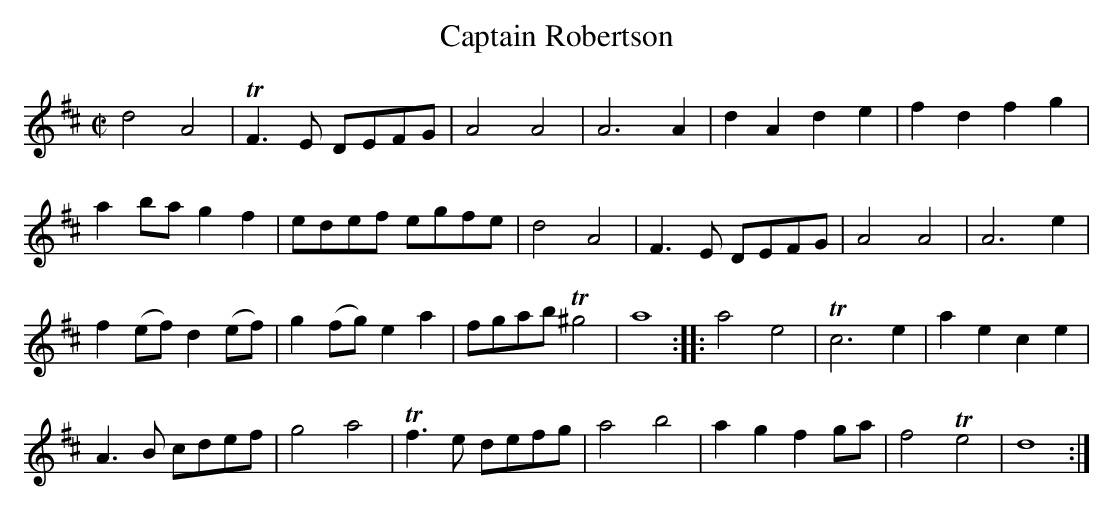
X:1
T:Captain Robertson
M:C|
L:1/8
K:D
d4A4|TF3E DEFG|A4A4|A6 A2|d2A2d2e2|f2d2f2g2|
a2 ba g2f2|edef egfe|d4A4|F3E DEFG|A4A4|A6 e2|
f2 (ef) d2 (ef)|g2 (fg) e2a2|fgab T^g4|a8::a4 e4|Tc6 e2|a2e2c2e2|
A3B cdef|g4a4|Tf3 e defg|a4b4|a2g2f2 ga|f4 Te4|d8:|]
